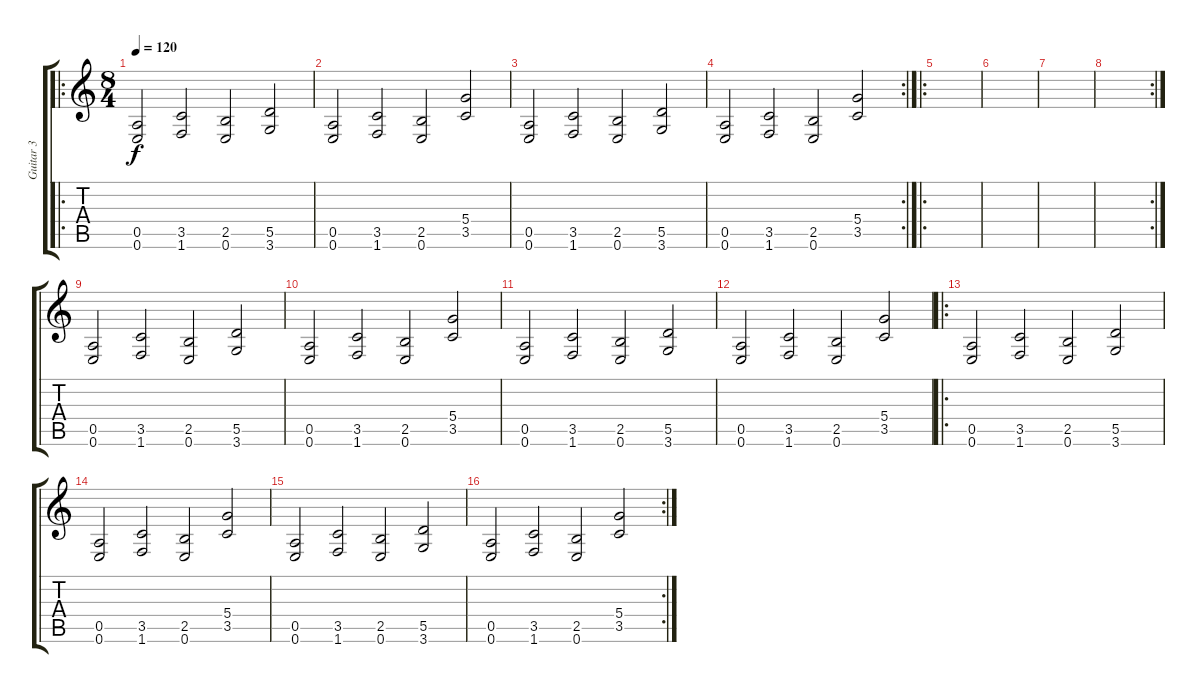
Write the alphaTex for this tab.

\track ("Guitar 3" "Guitar 3") {instrument overdrivenguitar}
\staff {score tabs}
\tuning (E4 B3 G3 D3 A2 E2) {hide}
\ro
\ts (8 4)
\tempo 120
\clef g2
\ks c
(0.5 0.6).2{dy f instrument overdrivenguitar} (3.5 1.6).2 (2.5 0.6).2 (5.5 3.6).2 |
(0.5 0.6).2 (3.5 1.6).2 (2.5 0.6).2 (5.4 3.5).2 |
(0.5 0.6).2 (3.5 1.6).2 (2.5 0.6).2 (5.5 3.6).2 |
\rc 2
(0.5 0.6).2 (3.5 1.6).2 (2.5 0.6).2 (5.4 3.5).2 |
\ro
|
|
|
\rc 2
|
(0.5 0.6).2 (3.5 1.6).2 (2.5 0.6).2 (5.5 3.6).2 |
(0.5 0.6).2 (3.5 1.6).2 (2.5 0.6).2 (5.4 3.5).2 |
(0.5 0.6).2 (3.5 1.6).2 (2.5 0.6).2 (5.5 3.6).2 |
(0.5 0.6).2 (3.5 1.6).2 (2.5 0.6).2 (5.4 3.5).2 |
\ro
(0.5 0.6).2 (3.5 1.6).2 (2.5 0.6).2 (5.5 3.6).2 |
(0.5 0.6).2 (3.5 1.6).2 (2.5 0.6).2 (5.4 3.5).2 |
(0.5 0.6).2 (3.5 1.6).2 (2.5 0.6).2 (5.5 3.6).2 |
\rc 2
(0.5 0.6).2 (3.5 1.6).2 (2.5 0.6).2 (5.4 3.5).2
